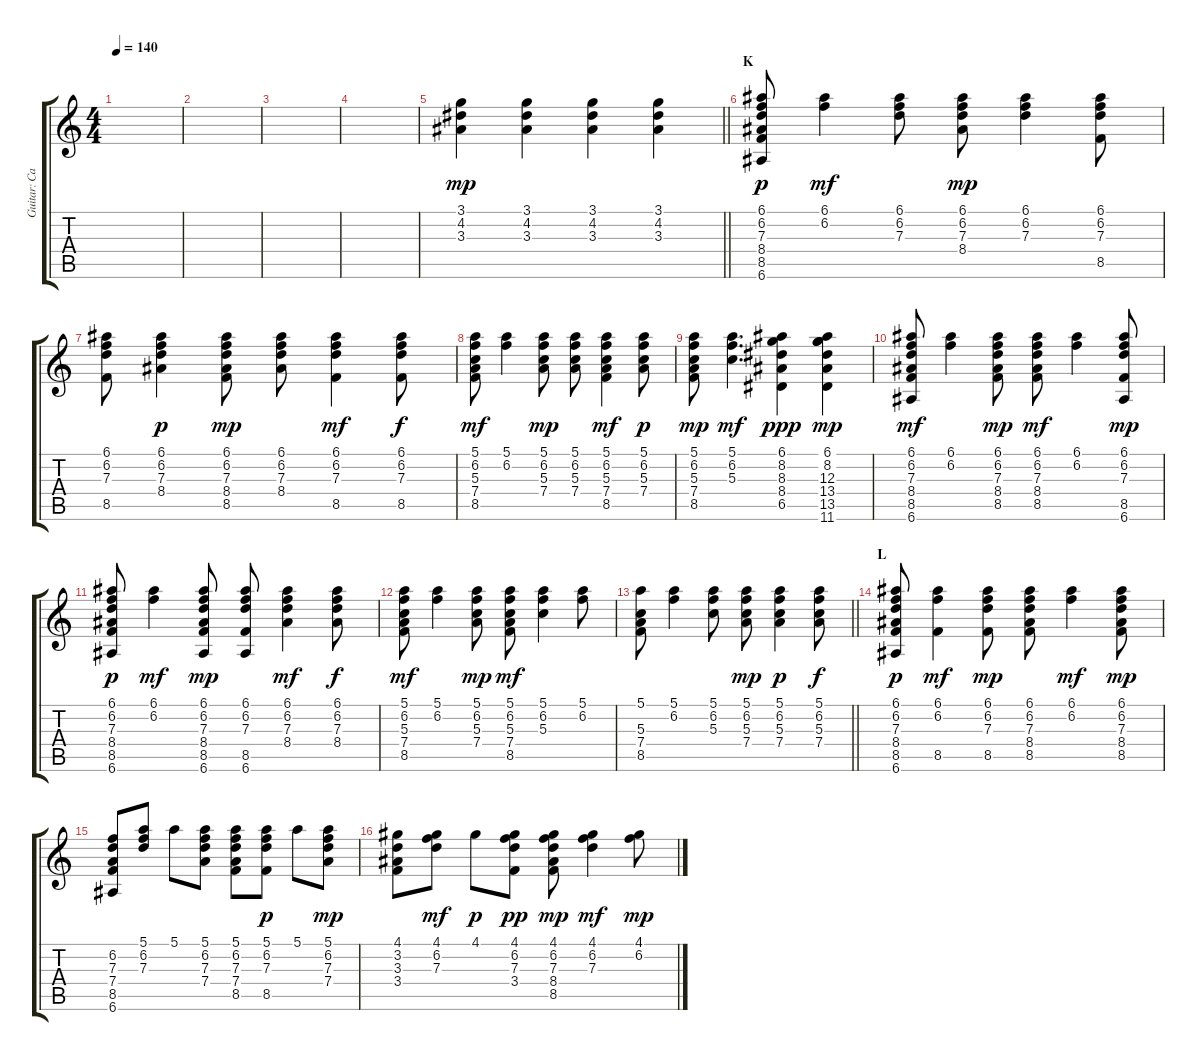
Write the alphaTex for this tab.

\track ("Guitar: Caleb Quaye" "Guitar: Ca") {instrument acousticguitarsteel}
\staff {score tabs}
\tuning (E4 B3 G3 D3 A2 E2) {hide}
\ts (4 4)
\tempo 140
\clef g2
\ks c
|
|
|
|
\barLineRight lightlight
(3.1 4.2 3.3).4{dy mp} (3.1 4.2 3.3).4 (3.1 4.2 3.3).4 (3.1 4.2 3.3).4 |
\section ("" "K")
(6.1 6.2 7.3 8.4 8.5 6.6).8{dy p} (6.1 6.2).4{dy mf} (6.1 6.2 7.3).8 (6.1 6.2 7.3 8.4).8{dy mp} (6.1 6.2 7.3).4 (6.1 6.2 7.3 8.5).8 |
(6.1 6.2 7.3 8.5).8 (6.1 6.2 7.3 8.4).4{dy p} (6.1 6.2 7.3 8.4 8.5).8{dy mp} (6.1 6.2 7.3 8.4).8 (6.1 6.2 7.3 8.5).4{dy mf} (6.1 6.2 7.3 8.5).8{dy f} |
(5.1 6.2 5.3 7.4 8.5).8{dy mf} (5.1 6.2).4 (5.1 6.2 5.3 7.4).8{dy mp} (5.1 6.2 5.3 7.4).8 (5.1 6.2 5.3 7.4 8.5).4{dy mf} (5.1 6.2 5.3 7.4).8{dy p} |
(5.1 6.2 5.3 7.4 8.5).8{dy mp} (5.1 6.2 5.3).4{d dy mf} (6.1 8.2 8.3 8.4 6.5).4{dy ppp} (6.1 8.2 12.3 13.4 13.5 11.6).4{dy mp} |
(6.1 6.2 7.3 8.4 8.5 6.6).8{dy mf} (6.1 6.2).4 (6.1 6.2 7.3 8.4 8.5).8{dy mp} (6.1 6.2 7.3 8.4 8.5).8{dy mf} (6.1 6.2).4 (6.1 6.2 7.3 8.5 6.6).8{dy mp} |
(6.1 6.2 7.3 8.4 8.5 6.6).8{dy p} (6.1 6.2).4{dy mf} (6.1 6.2 7.3 8.4 8.5 6.6).8{dy mp} (6.1 6.2 7.3 8.5 6.6).8 (6.1 6.2 7.3 8.4).4{dy mf} (6.1 6.2 7.3 8.4).8{dy f} |
(5.1 6.2 5.3 7.4 8.5).8{dy mf} (5.1 6.2).4 (5.1 6.2 5.3 7.4).8{dy mp} (5.1 6.2 5.3 7.4 8.5).8{dy mf} (5.1 6.2 5.3).4 (5.1 6.2).8 |
\barLineRight lightlight
(5.1 5.3 7.4 8.5).8 (5.1 6.2).4 (5.1 6.2 5.3).8 (5.1 6.2 5.3 7.4).8{dy mp} (5.1 6.2 5.3 7.4).4{dy p} (5.1 6.2 5.3 7.4).8{dy f} |
\section ("" "L")
(6.1 6.2 7.3 8.4 8.5 6.6).8{dy p} (6.1 6.2 8.5).4{dy mf} (6.1 6.2 7.3 8.5).8{dy mp} (6.1 6.2 7.3 8.4 8.5).8 (6.1 6.2).4{dy mf} (6.1 6.2 7.3 8.4 8.5).8{dy mp} |
(6.2 7.3 7.4 8.5 6.6).8 (5.1 6.2 7.3).8 5.1.8 (5.1 6.2 7.3 7.4).8 (5.1 6.2 7.3 7.4 8.5).8 (5.1 6.2 7.3 8.5).8{dy p} 5.1.8 (5.1 6.2 7.3 7.4).8{dy mp} |
(4.1 3.2 3.3 3.4).8 (4.1 6.2 7.3).8{dy mf} 4.1.8{dy p} (4.1 6.2 7.3 3.4).8{dy pp} (4.1 6.2 7.3 8.4 8.5).8{dy mp} (4.1 6.2 7.3).4{dy mf} (4.1 6.2).8{dy mp}
